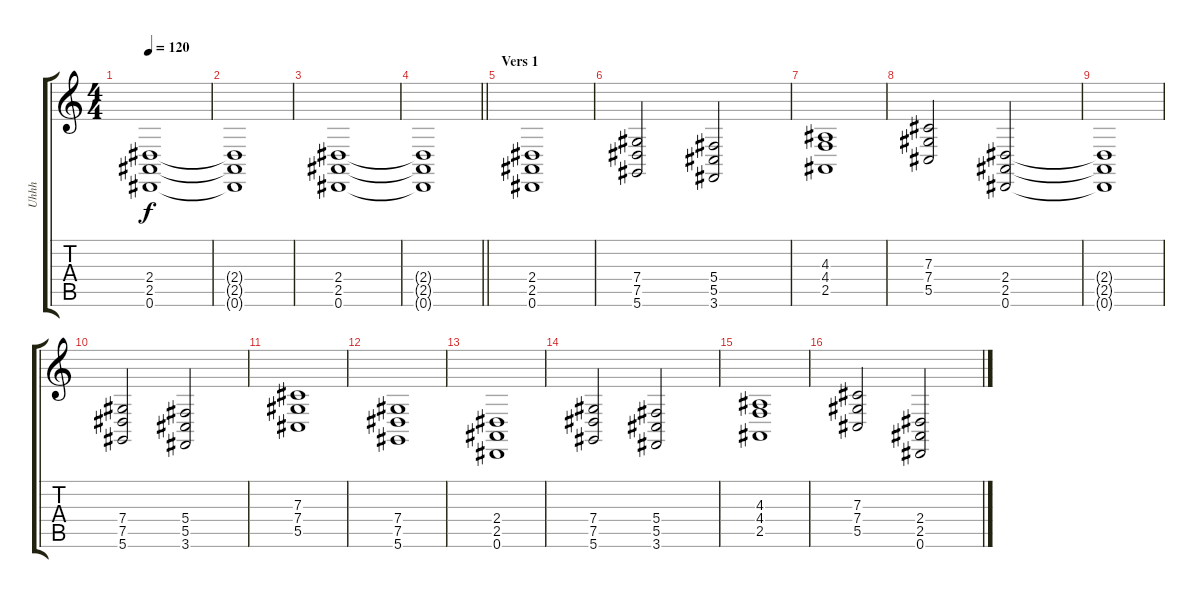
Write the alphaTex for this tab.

\track ("Uhhh" "Uhhh") {instrument synthstrings1}
\staff {score tabs}
\tuning (Eb4 Bb3 Gb3 Db3 Ab2 Eb2) {hide}
\ts (4 4)
\tempo 120
\clef g2
\ks c
(2.4 2.5 0.6).1{dy f instrument synthstrings1} |
(2.4{t} 2.5{t} 0.6{t}).1 |
(2.4 2.5 0.6).1 |
\barLineRight lightlight
(2.4{t} 2.5{t} 0.6{t}).1 |
\section ("" "Vers 1")
(2.4 2.5 0.6).1 |
(7.4 7.5 5.6).2 (5.4 5.5 3.6).2 |
(4.3 4.4 2.5).1 |
(7.3 7.4 5.5).2 (2.4 2.5 0.6).2 |
(2.4{t} 2.5{t} 0.6{t}).1 |
(7.4 7.5 5.6).2 (5.4 5.5 3.6).2 |
(7.3 7.4 5.5).1 |
(7.4 7.5 5.6).1 |
(2.4 2.5 0.6).1 |
(7.4 7.5 5.6).2 (5.4 5.5 3.6).2 |
(4.3 4.4 2.5).1 |
(7.3 7.4 5.5).2 (2.4 2.5 0.6).2
